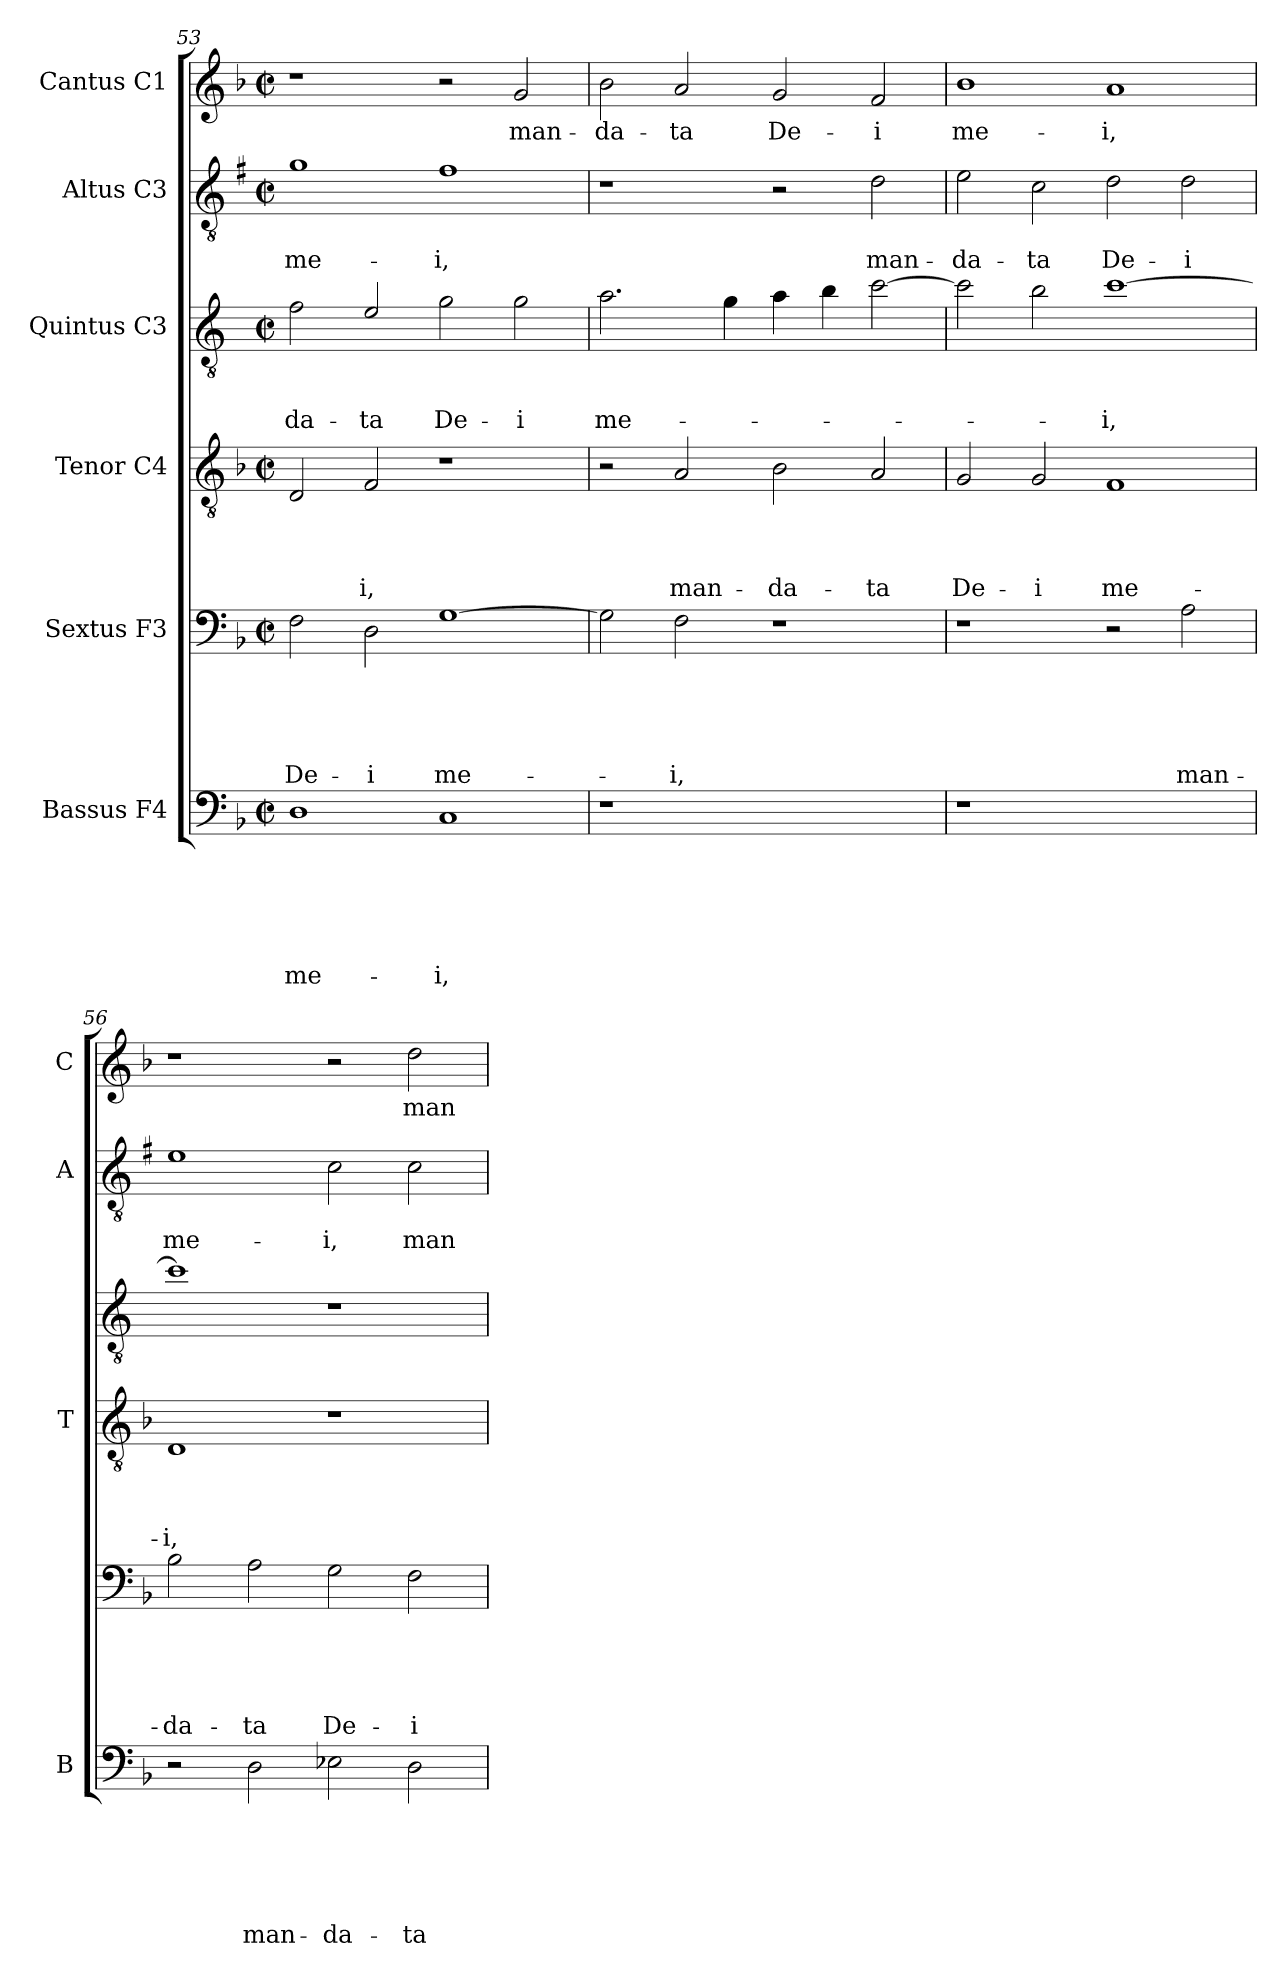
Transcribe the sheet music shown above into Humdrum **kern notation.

**kern	**text	**text	**text	**text	**text	**text	**kern	**text	**text	**text	**text	**text	**kern	**text	**text	**text	**text	**kern	**text	**text	**text	**kern	**text	**text	**kern	**text
*part6	*part6	*part6	*part6	*part6	*part6	*part6	*part5	*part5	*part5	*part5	*part5	*part5	*part4	*part4	*part4	*part4	*part4	*part3	*part3	*part3	*part3	*part2	*part2	*part2	*part1	*part1
*staff6	*staff6	*staff6	*staff6	*staff6	*staff6	*staff6	*staff5	*staff5	*staff5	*staff5	*staff5	*staff5	*staff4	*staff4	*staff4	*staff4	*staff4	*staff3	*staff3	*staff3	*staff3	*staff2	*staff2	*staff2	*staff1	*staff1
*I"Bassus F4	*	*	*	*	*	*	*I"Sextus F3	*	*	*	*	*	*I"Tenor C4	*	*	*	*	*I"Quintus C3	*	*	*	*I"Altus C3	*	*	*I"Cantus C1	*
*I'B	*	*	*	*	*	*	*	*	*	*	*	*	*I'T	*	*	*	*	*	*	*	*	*I'A	*	*	*I'C	*
*clefF4	*	*	*	*	*	*	*clefF4	*	*	*	*	*	*clefGv2	*	*	*	*	*clefGv2	*	*	*	*clefGv2	*	*	*clefG2	*
*	*	*	*	*	*	*	*	*	*	*	*	*	*	*	*	*	*	*ITrd4c7	*	*	*	*ITrd1c2	*	*	*	*
*k[b-]	*	*	*	*	*	*	*k[b-]	*	*	*	*	*	*k[b-]	*	*	*	*	*k[b-]	*	*	*	*k[b-]	*	*	*k[b-]	*
*F:	*	*	*	*	*	*	*F:	*	*	*	*	*	*F:	*	*	*	*	*F:	*	*	*	*F:	*	*	*F:	*
*M2/2	*	*	*	*	*	*	*M2/2	*	*	*	*	*	*M2/2	*	*	*	*	*M2/2	*	*	*	*M2/2	*	*	*M2/2	*
*met(c|)	*	*	*	*	*	*	*met(c|)	*	*	*	*	*	*met(c|)	*	*	*	*	*met(c|)	*	*	*	*met(c|)	*	*	*met(c|)	*
=53	=53	=53	=53	=53	=53	=53	=53	=53	=53	=53	=53	=53	=53	=53	=53	=53	=53	=53	=53	=53	=53	=53	=53	=53	=53	=53
!	!	!	!	!	!	!LO:LY:b	!	!	!	!	!	!LO:LY:b	!	!	!	!	!	!	!	!	!LO:LY:b	!	!	!LO:LY:b	!	!
1D	.	.	.	.	.	me-	2F\	.	.	.	.	De-	2D/	.	.	.	.	2B-\	.	.	-da-	1f	.	me-	1r	.
!	!	!	!	!	!	!	!	!	!	!	!	!LO:LY:b	!	!	!	!	!LO:LY:b	!	!	!	!LO:LY:b	!	!	!	!	!
.	.	.	.	.	.	.	2D\	.	.	.	.	-i	2F/	.	.	.	-i,	2A/	.	.	-ta	.	.	.	.	.
!	!	!	!	!	!	!LO:LY:b	!	!	!	!	!	!LO:LY:b	!	!	!	!	!	!	!	!	!LO:LY:b	!	!	!LO:LY:b	!	!
1C	.	.	.	.	.	-i,	[1G	.	.	.	.	me-	1r	.	.	.	.	2c\	.	.	De-	1e	.	-i,	2r	.
!	!	!	!	!	!	!	!	!	!	!	!	!	!	!	!	!	!	!	!	!	!LO:LY:b	!	!	!	!	!LO:LY:b
.	.	.	.	.	.	.	.	.	.	.	.	.	.	.	.	.	.	2c\	.	.	-i	.	.	.	2g/	man-
=54	=54	=54	=54	=54	=54	=54	=54	=54	=54	=54	=54	=54	=54	=54	=54	=54	=54	=54	=54	=54	=54	=54	=54	=54	=54	=54
!	!	!	!	!	!	!	!	!	!	!	!	!	!	!	!	!	!	!	!	!	!LO:LY:b	!	!	!	!	!LO:LY:b
1r	.	.	.	.	.	.	2G\]	.	.	.	.	.	2r	.	.	.	.	2.d\	.	.	me-	1r	.	.	2b-\	-da-
!	!	!	!	!	!	!	!	!	!	!	!	!LO:LY:b	!	!	!	!	!LO:LY:b	!	!	!	!	!	!	!	!	!LO:LY:b
.	.	.	.	.	.	.	2F\	.	.	.	.	-i,	2A/	.	.	.	man-	.	.	.	.	.	.	.	2a/	-ta
.	.	.	.	.	.	.	.	.	.	.	.	.	.	.	.	.	.	4c\	.	.	.	.	.	.	.	.
!	!	!	!	!	!	!	!	!	!	!	!	!	!	!	!	!	!LO:LY:b	!	!	!	!	!	!	!	!	!LO:LY:b
1ryy	.	.	.	.	.	.	1r	.	.	.	.	.	2B-\	.	.	.	-da-	4d\	.	.	.	2r	.	.	2g/	De-
.	.	.	.	.	.	.	.	.	.	.	.	.	.	.	.	.	.	4e\	.	.	.	.	.	.	.	.
!	!	!	!	!	!	!	!	!	!	!	!	!	!	!	!	!	!LO:LY:b	!	!	!	!	!	!	!LO:LY:b	!	!LO:LY:b
.	.	.	.	.	.	.	.	.	.	.	.	.	2A/	.	.	.	-ta	[2f\	.	.	.	2c\	.	man-	2f/	-i
!!LO:PB:g=z
=55	=55	=55	=55	=55	=55	=55	=55	=55	=55	=55	=55	=55	=55	=55	=55	=55	=55	=55	=55	=55	=55	=55	=55	=55	=55	=55
!	!	!	!	!	!	!	!	!	!	!	!	!	!	!	!	!	!LO:LY:b	!	!	!	!	!	!	!LO:LY:b	!	!LO:LY:b
1r	.	.	.	.	.	.	1r	.	.	.	.	.	2G/	.	.	.	De-	2f\]	.	.	.	2d\	.	-da-	1b-	me-
!	!	!	!	!	!	!	!	!	!	!	!	!	!	!	!	!	!LO:LY:b	!	!	!	!	!	!	!LO:LY:b	!	!
.	.	.	.	.	.	.	.	.	.	.	.	.	2G/	.	.	.	-i	2e\	.	.	.	2B-\	.	-ta	.	.
!	!	!	!	!	!	!	!	!	!	!	!	!	!	!	!	!	!LO:LY:b	!	!	!	!LO:LY:b	!	!	!LO:LY:b	!	!LO:LY:b
1ryy	.	.	.	.	.	.	2r	.	.	.	.	.	1F	.	.	.	me-	[1f	.	.	-i,	2c\	.	De-	1a	-i,
!	!	!	!	!	!	!	!	!	!	!	!	!LO:LY:b	!	!	!	!	!	!	!	!	!	!	!	!LO:LY:b	!	!
.	.	.	.	.	.	.	2A\	.	.	.	.	man-	.	.	.	.	.	.	.	.	.	2c\	.	-i	.	.
=56	=56	=56	=56	=56	=56	=56	=56	=56	=56	=56	=56	=56	=56	=56	=56	=56	=56	=56	=56	=56	=56	=56	=56	=56	=56	=56
!	!	!	!	!	!	!	!	!	!	!	!	!LO:LY:b	!	!	!	!	!LO:LY:b	!	!	!	!	!	!	!LO:LY:b	!	!
2r	.	.	.	.	.	.	2B-\	.	.	.	.	-da-	1D	.	.	.	-i,	1f]	.	.	.	1d	.	me-	1r	.
!	!	!	!	!	!	!LO:LY:b	!	!	!	!	!	!LO:LY:b	!	!	!	!	!	!	!	!	!	!	!	!	!	!
2D\	.	.	.	.	.	man-	2A\	.	.	.	.	-ta	.	.	.	.	.	.	.	.	.	.	.	.	.	.
!	!	!	!	!	!	!LO:LY:b	!	!	!	!	!	!LO:LY:b	!	!	!	!	!	!	!	!	!	!	!	!LO:LY:b	!	!
2E-X\	.	.	.	.	.	-da-	2G\	.	.	.	.	De-	1r	.	.	.	.	1r	.	.	.	2B-\	.	-i,	2r	.
!	!	!	!	!	!	!LO:LY:b	!	!	!	!	!	!LO:LY:b	!	!	!	!	!	!	!	!	!	!	!	!LO:LY:b	!	!LO:LY:b
2D\	.	.	.	.	.	-ta	2F\	.	.	.	.	-i	.	.	.	.	.	.	.	.	.	2B-\	.	man-	2dd\	man-
=	=	=	=	=	=	=	=	=	=	=	=	=	=	=	=	=	=	=	=	=	=	=	=	=	=	=
*-	*-	*-	*-	*-	*-	*-	*-	*-	*-	*-	*-	*-	*-	*-	*-	*-	*-	*-	*-	*-	*-	*-	*-	*-	*-	*-
